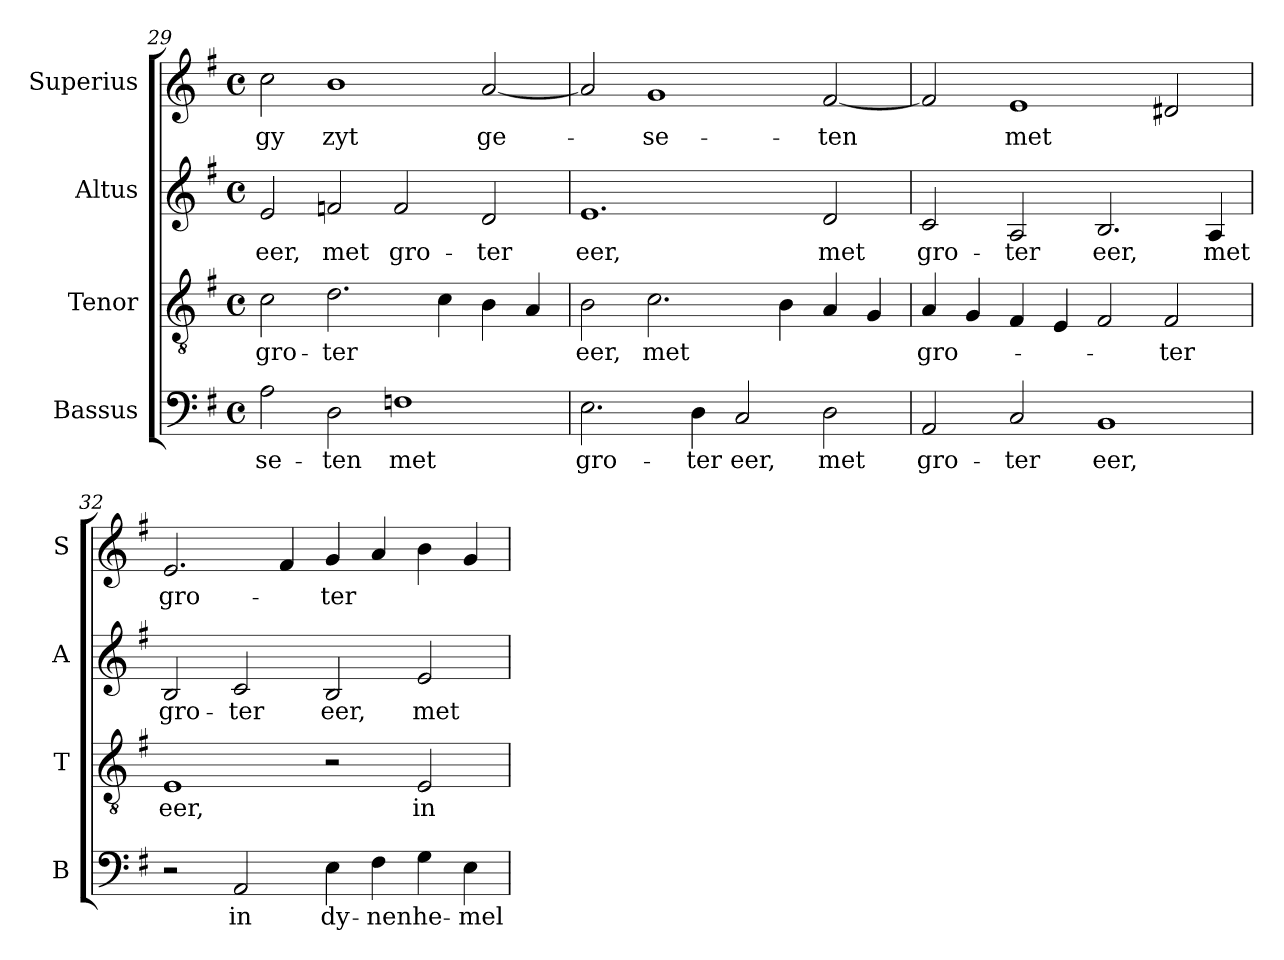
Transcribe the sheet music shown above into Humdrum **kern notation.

**kern	**text	**kern	**text	**kern	**text	**kern	**text
*part4	*part4	*part3	*part3	*part2	*part2	*part1	*part1
*staff4	*staff4	*staff3	*staff3	*staff2	*staff2	*staff1	*staff1
*I"Bassus	*	*I"Tenor	*	*I"Altus	*	*I"Superius	*
*I'B	*	*I'T	*	*I'A	*	*I'S	*
!!LO:PB:g=z
*clefF4	*	*clefGv2	*	*clefG2	*	*clefG2	*
*	*	*ITrd7c12	*	*ITrd7c12	*	*	*
*k[f#]	*	*k[f#]	*	*k[f#]	*	*k[f#]	*
*G:	*	*G:	*	*G:	*	*G:	*
*M4/4	*	*M4/4	*	*M4/4	*	*M4/4	*
*met(c)	*	*met(c)	*	*met(c)	*	*met(c)	*
=29	=29	=29	=29	=29	=29	=29	=29
!	!LO:LY:b:color=#000000	!	!	!	!	!	!
!	!	!	!LO:LY:b:color=#000000	!	!	!	!
!	!	!	!	!	!LO:LY:b:color=#000000	!	!
!	!	!	!	!	!	!	!LO:LY:b:color=#000000
2Ai\	-se-	2Ci\	gro-	2Ei/	eer,	2cci\	gy
!	!LO:LY:b:color=#000000	!	!	!	!	!	!
!	!	!	!LO:LY:b:color=#000000	!	!	!	!
!	!	!	!	!	!LO:LY:b:color=#000000	!	!
!	!	!	!	!	!	!	!LO:LY:b:color=#000000
2Di\	-ten	2.Di\	-ter	2Fni/	met	1bi	zyt
!	!LO:LY:b:color=#000000	!	!	!	!	!	!
!	!	!	!	!	!LO:LY:b:color=#000000	!	!
1Fni	met	.	.	2Fi/	gro-	.	.
.	.	4Ci\	.	.	.	.	.
!	!	!	!	!	!LO:LY:b:color=#000000	!	!
!	!	!	!	!	!	!	!LO:LY:b:color=#000000
.	.	4BBi\	.	2Di/	-ter	[<2ai/	ge-
.	.	4AAi/	.	.	.	.	.
=30	=30	=30	=30	=30	=30	=30	=30
!	!LO:LY:b:color=#000000	!	!	!	!	!	!
!	!	!	!LO:LY:b:color=#000000	!	!	!	!
!	!	!	!	!	!LO:LY:b:color=#000000	!	!
2.Ei\	gro-	2BBi\	eer,	1.Ei	eer,	2ai/]	.
!	!	!	!LO:LY:b:color=#000000	!	!	!	!
!	!	!	!	!	!	!	!LO:LY:b:color=#000000
.	.	2.Ci\	met	.	.	1gi	-se-
!	!LO:LY:b:color=#000000	!	!	!	!	!	!
4Di\	-ter	.	.	.	.	.	.
!	!LO:LY:b:color=#000000	!	!	!	!	!	!
2Ci/	eer,	.	.	.	.	.	.
.	.	4BBi\	.	.	.	.	.
!	!LO:LY:b:color=#000000	!	!	!	!	!	!
!	!	!	!	!	!LO:LY:b:color=#000000	!	!
!	!	!	!	!	!	!	!LO:LY:b:color=#000000
2Di\	met	4AAi/	.	2Di/	met	[<2f#i/	-ten
.	.	4GGi/	.	.	.	.	.
=31	=31	=31	=31	=31	=31	=31	=31
!	!LO:LY:b:color=#000000	!	!	!	!	!	!
!	!	!	!LO:LY:b:color=#000000	!	!	!	!
!	!	!	!	!	!LO:LY:b:color=#000000	!	!
2AAi/	gro-	4AAi/	gro-	2Ci/	gro-	2f#i/]	.
.	.	4GGi/	.	.	.	.	.
!	!LO:LY:b:color=#000000	!	!	!	!	!	!
!	!	!	!	!	!LO:LY:b:color=#000000	!	!
!	!	!	!	!	!	!	!LO:LY:b:color=#000000
2Ci/	-ter	4FF#i/	.	2AAi/	-ter	1ei	met
.	.	4EEi/	.	.	.	.	.
!	!LO:LY:b:color=#000000	!	!	!	!	!	!
!	!	!	!	!	!LO:LY:b:color=#000000	!	!
1BBi	eer,	2FF#i/	.	2.BBi/	eer,	.	.
!	!	!	!LO:LY:b:color=#000000	!	!	!	!
.	.	2FF#i/	-ter	.	.	2d#Xi/	.
!	!	!	!	!	!LO:LY:b:color=#000000	!	!
.	.	.	.	4AAi/	met	.	.
=32	=32	=32	=32	=32	=32	=32	=32
!	!	!	!LO:LY:b:color=#000000	!	!	!	!
!	!	!	!	!	!LO:LY:b:color=#000000	!	!
!	!	!	!	!	!	!	!LO:LY:b:color=#000000
2r	.	1EEi	eer,	2BBi/	gro-	2.ei/	gro-
!	!LO:LY:b:color=#000000	!	!	!	!	!	!
!	!	!	!	!	!LO:LY:b:color=#000000	!	!
2AAi/	in	.	.	2Ci/	-ter	.	.
.	.	.	.	.	.	4f#i/	.
!	!LO:LY:b:color=#000000	!	!	!	!	!	!
!	!	!	!	!	!LO:LY:b:color=#000000	!	!
!	!	!	!	!	!	!	!LO:LY:b:color=#000000
4Ei\	dy-	2r	.	2BBi/	eer,	4gi/	-ter
!	!LO:LY:b:color=#000000	!	!	!	!	!	!
4F#i\	-nen	.	.	.	.	4ai/	.
!	!LO:LY:b:color=#000000	!	!	!	!	!	!
!	!	!	!LO:LY:b:color=#000000	!	!	!	!
!	!	!	!	!	!LO:LY:b:color=#000000	!	!
4Gi\	he-	2EEi/	in	2Ei/	met	4bi\	.
!	!LO:LY:b:color=#000000	!	!	!	!	!	!
4Ei\	-mel	.	.	.	.	4gi/	.
=	=	=	=	=	=	=	=
*-	*-	*-	*-	*-	*-	*-	*-
